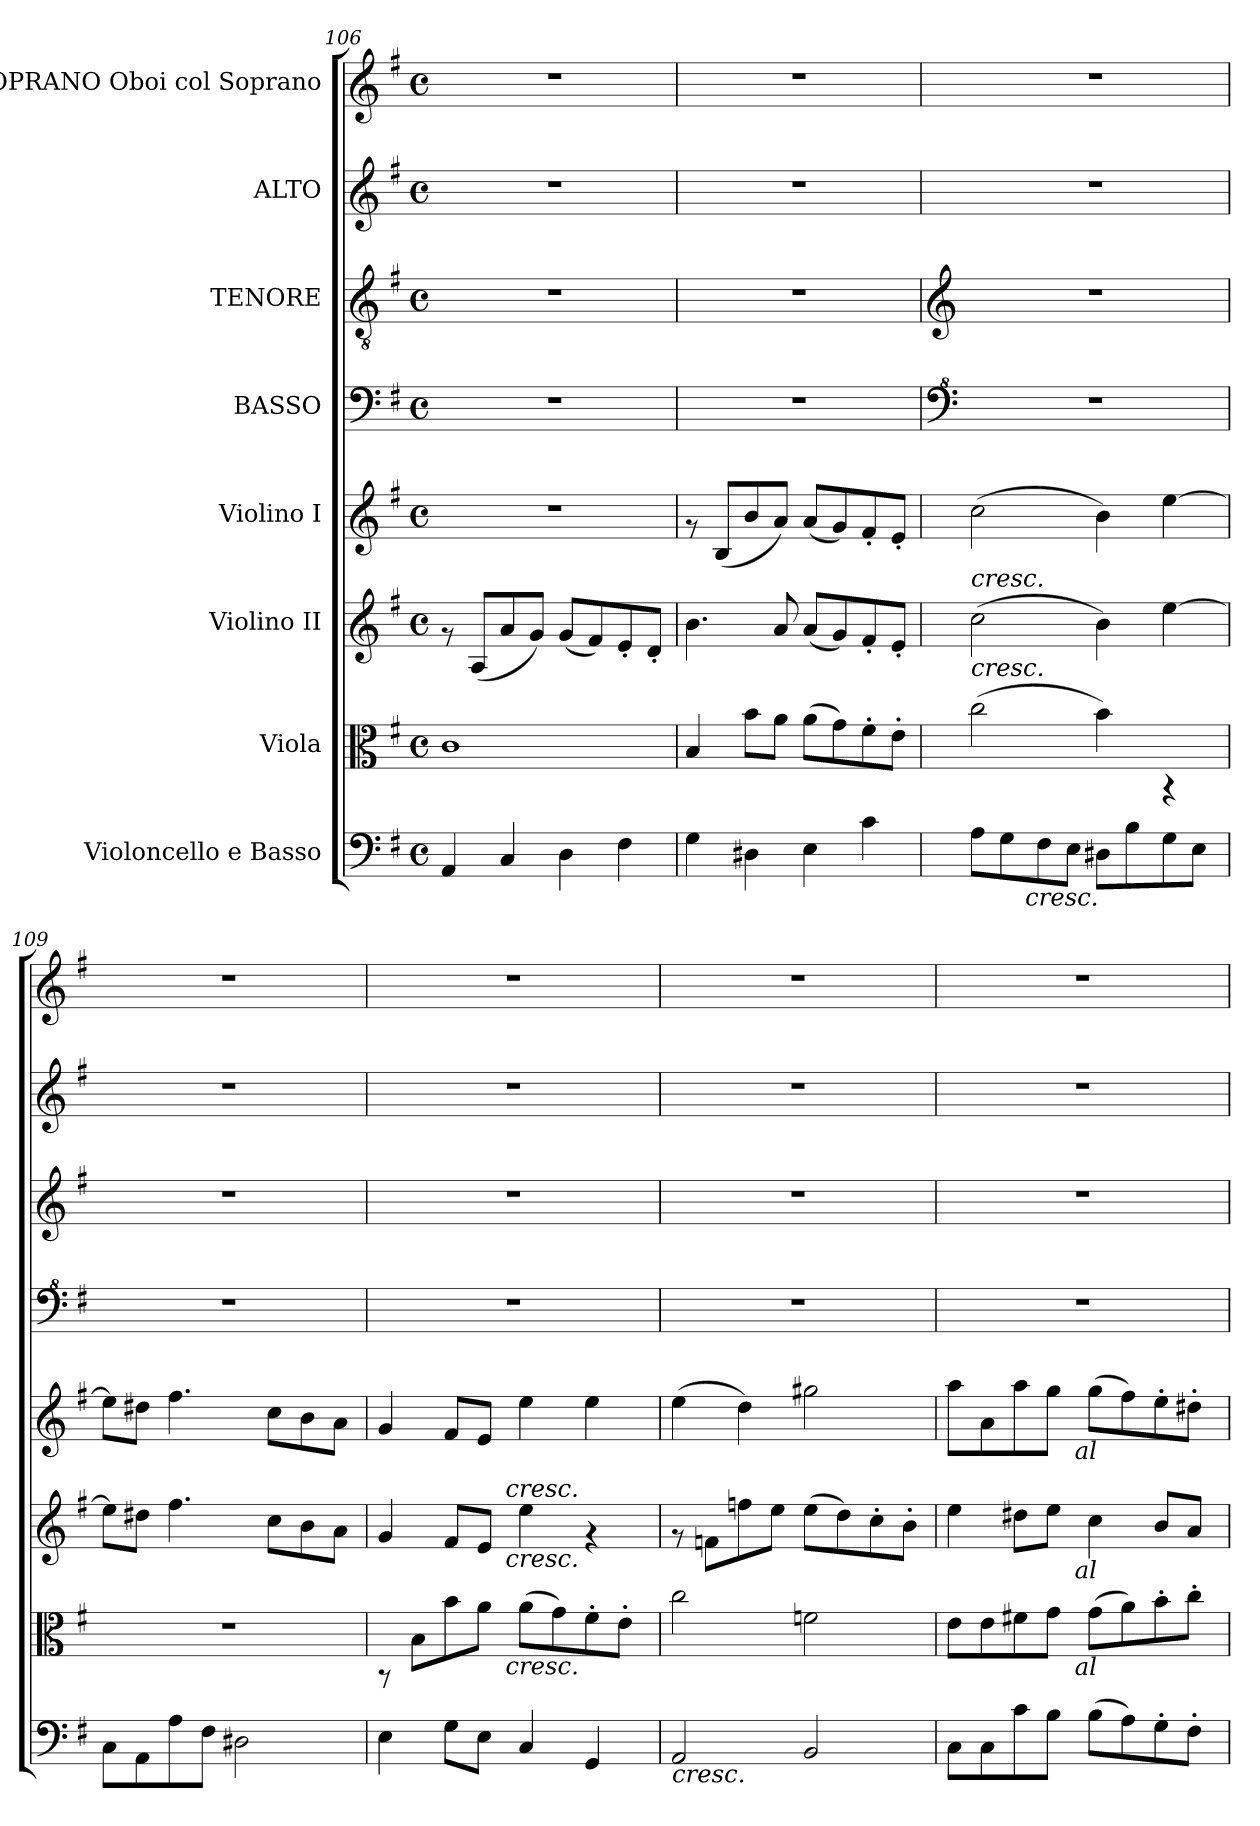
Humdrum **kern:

**kern	**kern	**kern	**kern	**kern	**kern	**kern	**kern
*part8	*part7	*part6	*part5	*part4	*part3	*part2	*part1
*staff8	*staff7	*staff6	*staff5	*staff4	*staff3	*staff2	*staff1
*I"Violoncello  e Basso	*I"Viola	*I"Violino II	*I"Violino I	*I"BASSO	*I"TENORE	*I"ALTO	*I"SOPRANO  Oboi col Soprano
*clefF4	*clefC3	*clefG2	*clefG2	*clefF4	*clefGv2	*clefG2	*clefG2
*k[f#]	*k[f#]	*k[f#]	*k[f#]	*k[f#]	*k[f#]	*k[f#]	*k[f#]
*G:	*G:	*G:	*G:	*G:	*G:	*G:	*G:
*M4/4	*M4/4	*M4/4	*M4/4	*M4/4	*M4/4	*M4/4	*M4/4
*met(c)	*met(c)	*met(c)	*met(c)	*met(c)	*met(c)	*met(c)	*met(c)
=106	=106	=106	=106	=106	=106	=106	=106
4AA/	1c	8rf	1r	1r	1r	1r	1r
.	.	(<8A/L	.	.	.	.	.
4C/	.	8a/	.	.	.	.	.
.	.	8g/J)	.	.	.	.	.
4D\	.	(<8g/L	.	.	.	.	.
.	.	8f#/)	.	.	.	.	.
4F#\	.	8e'</	.	.	.	.	.
.	.	8d'</J	.	.	.	.	.
=107	=107	=107	=107	=107	=107	=107	=107
4G\	4B/	4.b\	8rf	1r	1r	1r	1r
.	.	.	(<8B/L	.	.	.	.
4D#X\	8b\L	.	8b/	.	.	.	.
.	8a\J	8a/	8a/J)	.	.	.	.
4E\	(>8a\L	(<8a/L	(<8a/L	.	.	.	.
.	8g\)	8g/)	8g/)	.	.	.	.
4c\	8f#'>\	8f#'</	8f#'</	.	.	.	.
.	8e'>\J	8e'</J	8e'</J	.	.	.	.
!!LO:LB:g=z
=108	=108	=108	=108	=108	=108	=108	=108
*	*	*	*	*clefF^4	*clefG2	*	*
!	!	!LO:TX:a:i:t=cresc.	!	!	!	!	!
!	!	!LO:TX:b:i:t=cresc.	!	!	!	!	!
*^	*	*	*	*	*	*	*
8A\L	8..ryy	(>2cc\	(>2cc\	(>2cc\	1r	1r	1r	1r
8G\	.	.	.	.	.	.	.	.
!	!LO:TX:b:i:t=cresc.	!	!	!	!	!	!	!
.	2ryy	.	.	.	.	.	.	.
8F#\	.	.	.	.	.	.	.	.
8E\J	.	.	.	.	.	.	.	.
8D#X\L	.	4b\)	4b\)	4b\)	.	.	.	.
8B\	.	.	.	.	.	.	.	.
.	4ryy	.	.	.	.	.	.	.
8G\	.	4rAA	[>4ee\	[>4ee\	.	.	.	.
8E\J	.	.	.	.	.	.	.	.
.	32ryy	.	.	.	.	.	.	.
*v	*v	*	*	*	*	*	*	*
=109	=109	=109	=109	=109	=109	=109	=109
8C\L	1r	8ee\L]	8ee\L]	1r	1r	1r	1r
8AA\	.	8dd#X\J	8dd#X\J	.	.	.	.
8A\	.	4.ff#\	4.ff#\	.	.	.	.
8F#\J	.	.	.	.	.	.	.
2D#X\	.	.	.	.	.	.	.
.	.	8cc\L	8cc\L	.	.	.	.
.	.	8b\	8b\	.	.	.	.
.	.	8a\J	8a\J	.	.	.	.
=110	=110	=110	=110	=110	=110	=110	=110
*	*^	*^	*	*	*	*	*
4E\	8rAA	4...ryy	4g/	4...ryy	4g/	1r	1r	1r	1r
.	8B\L	.	.	.	.	.	.	.	.
8G\L	8b\	.	8f#/L	.	8f#/L	.	.	.	.
8E\J	8a\J	.	8e/J	.	8e/J	.	.	.	.
!	!	!	!	!LO:TX:a:i:t=cresc.	!	!	!	!	!
!	!	!	!	!LO:TX:b:i:t=cresc.	!	!	!	!	!
!	!	!LO:TX:b:i:t=cresc.	!	!	!	!	!	!	!
.	.	2ryy	.	2ryy	.	.	.	.	.
4C/	(>8a\L	.	4ee\	.	4ee\	.	.	.	.
.	8g\)	.	.	.	.	.	.	.	.
4GG/	8f#'>\	.	4rf	.	4ee\	.	.	.	.
.	8e'>\J	.	.	.	.	.	.	.	.
.	.	32ryy	.	32ryy	.	.	.	.	.
=111	=111	=111	=111	=111	=111	=111	=111	=111	=111
!LO:TX:b:i:t=cresc.	!	!	!	!	!	!	!	!	!
*	*v	*v	*	*	*	*	*	*	*
*	*	*v	*v	*	*	*	*	*
2AA/	2cc\	8rf	(>4ee\	1r	1r	1r	1r
.	.	8fn\L	.	.	.	.	.
.	.	8ffn\	4dd\)	.	.	.	.
.	.	8ee\J	.	.	.	.	.
2BB/	2fn\	(>8ee\L	2gg#X\	.	.	.	.
.	.	8dd\)	.	.	.	.	.
.	.	8cc'>\	.	.	.	.	.
.	.	8b'>\J	.	.	.	.	.
=112	=112	=112	=112	=112	=112	=112	=112
*	*^	*^	*^	*	*	*	*
8C\L	8e\L	4...ryy	4ee\	4...ryy	8aa\L	4...ryy	1r	1r	1r	1r
8C\	8e\	.	.	.	8a\	.	.	.	.	.
8c\	8f#X\	.	8dd#X\L	.	8aa\	.	.	.	.	.
8B\J	8g\J	.	8ee\J	.	8gg\J	.	.	.	.	.
!	!	!	!	!	!	!LO:TX:b:i:t=al	!	!	!	!
!	!	!	!	!LO:TX:b:i:t=al	!	!	!	!	!	!
!	!	!LO:TX:b:i:t=al	!	!	!	!	!	!	!	!
.	.	2ryy	.	2ryy	.	2ryy	.	.	.	.
(>8B\L	(>8g\L	.	4cc\	.	(>8gg\L	.	.	.	.	.
8A\)	8a\)	.	.	.	8ff#\)	.	.	.	.	.
8G'>\	8b'>\	.	8b/L	.	8ee'>\	.	.	.	.	.
8F#'>\J	8cc'>\J	.	8a/J	.	8dd#X'>\J	.	.	.	.	.
.	.	32ryy	.	32ryy	.	32ryy	.	.	.	.
*	*v	*v	*	*	*v	*v	*	*	*	*
*	*	*v	*v	*	*	*	*	*
=	=	=	=	=	=	=	=
*-	*-	*-	*-	*-	*-	*-	*-
